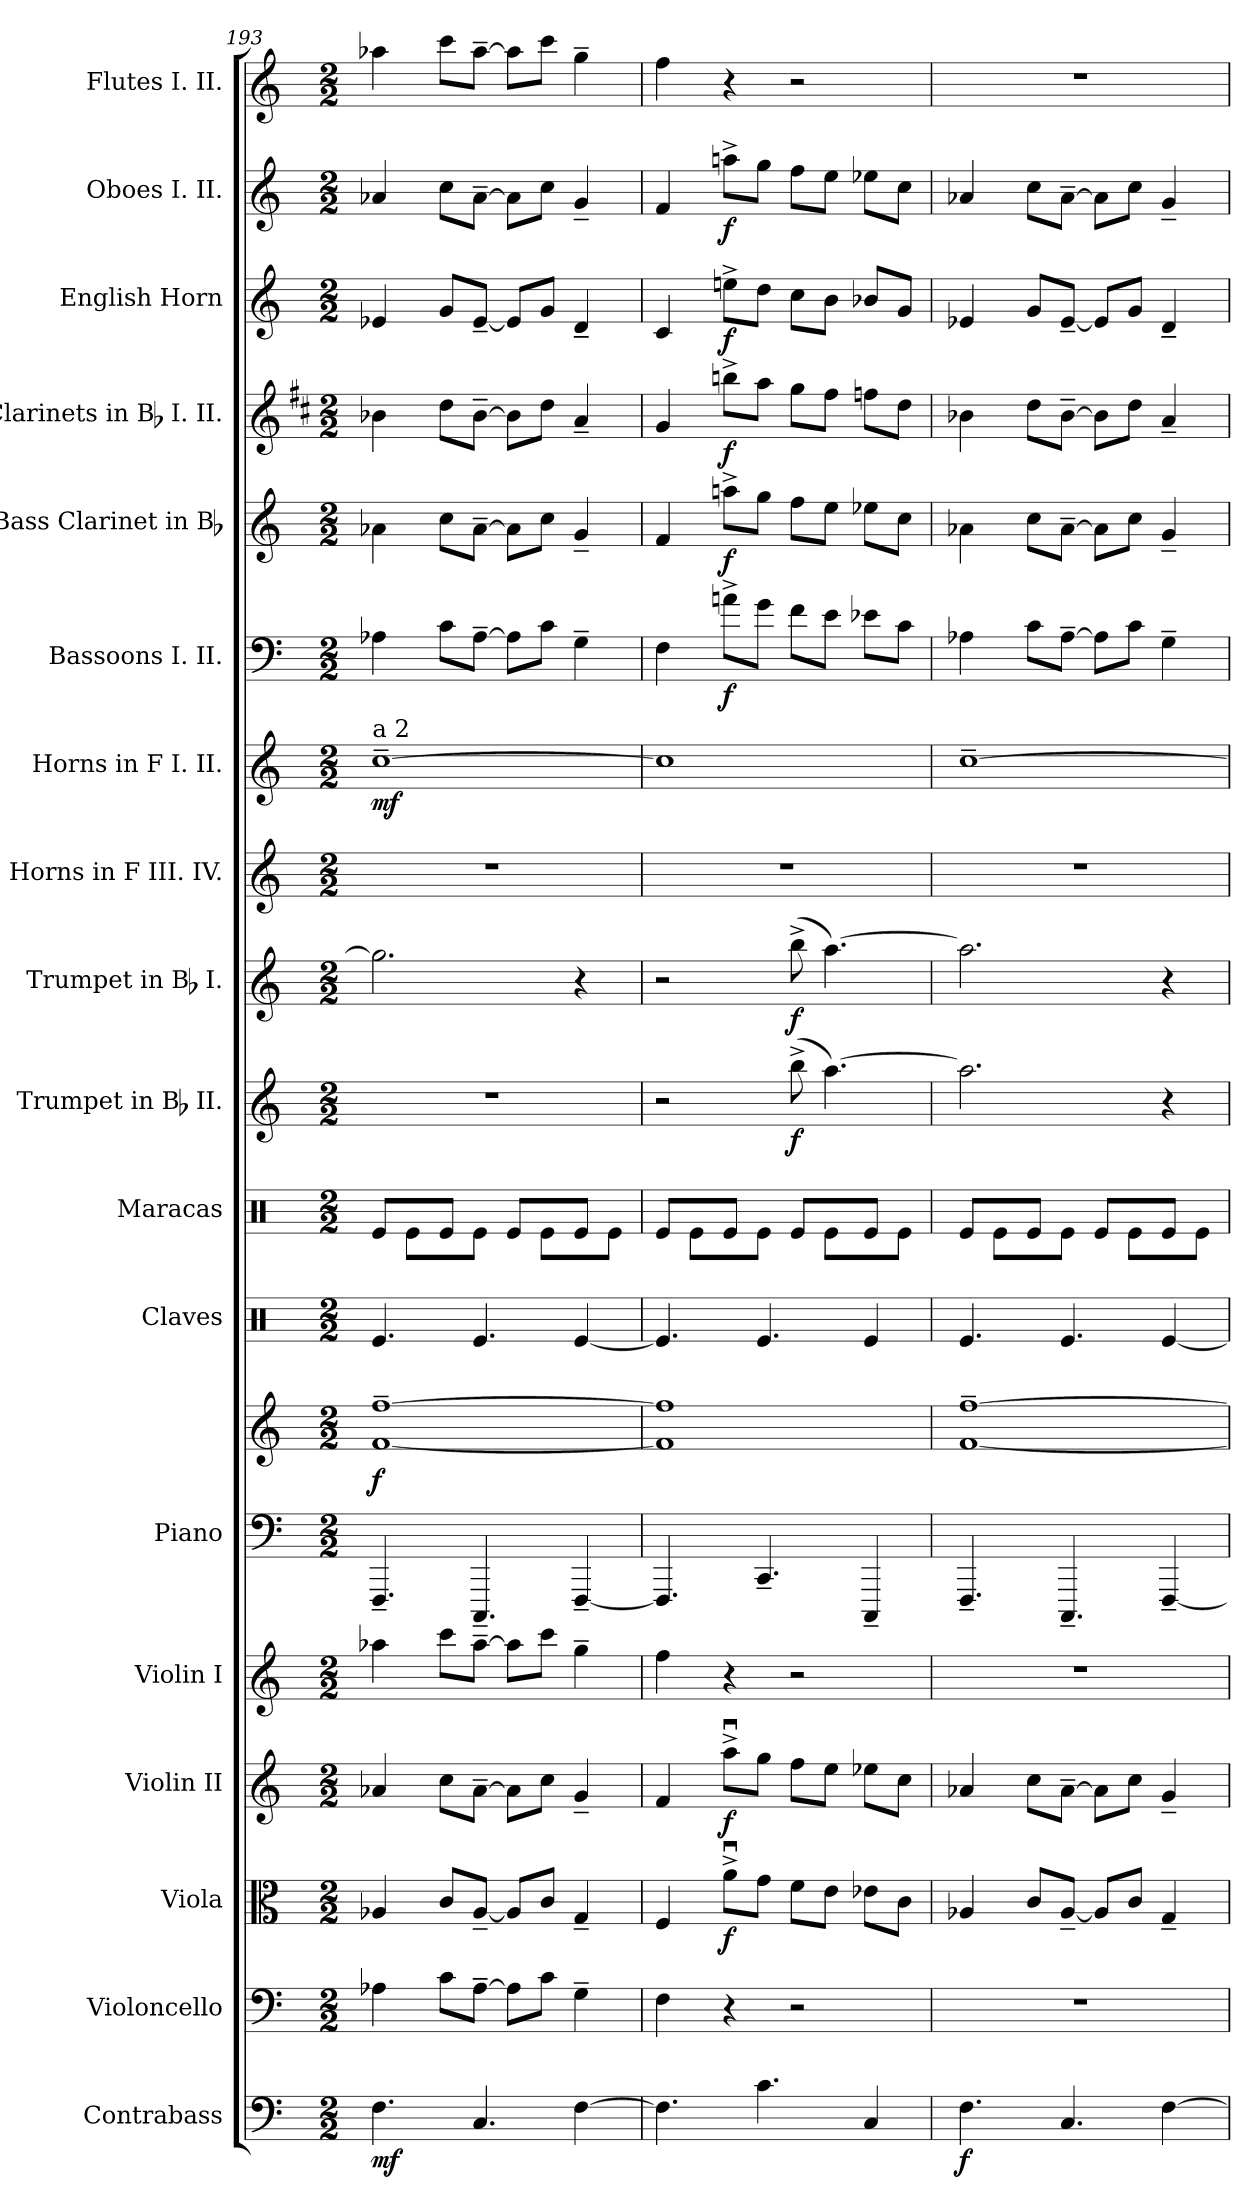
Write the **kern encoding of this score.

**kern	**dynam	**kern	**kern	**dynam	**kern	**dynam	**kern	**kern	**kern	**dynam	**kern	**kern	**kern	**dynam	**kern	**dynam	**kern	**kern	**dynam	**kern	**dynam	**kern	**dynam	**kern	**dynam	**kern	**dynam	**kern	**dynam	**kern
*part18	*part18	*part17	*part16	*part16	*part15	*part15	*part14	*part13	*part13	*part13	*part12	*part11	*part10	*part10	*part9	*part9	*part8	*part7	*part7	*part6	*part6	*part5	*part5	*part4	*part4	*part3	*part3	*part2	*part2	*part1
*staff19	*staff19	*staff18	*staff17	*staff17	*staff16	*staff16	*staff15	*staff14	*staff13	*staff13/14	*staff12	*staff11	*staff10	*staff10	*staff9	*staff9	*staff8	*staff7	*staff7	*staff6	*staff6	*staff5	*staff5	*staff4	*staff4	*staff3	*staff3	*staff2	*staff2	*staff1
*I"Contrabass	*	*I"Violoncello	*I"Viola	*	*I"Violin II	*	*I"Violin I	*I"Piano	*	*	*I"Claves	*I"Maracas	*I"Trumpet in Bb II.	*	*I"Trumpet in Bb I.	*	*I"Horns in F III. IV.	*I"Horns in F I. II.	*	*I"Bassoons I. II.	*	*I"Bass Clarinet in Bb	*	*I"Clarinets in Bb I. II.	*	*I"English Horn	*	*I"Oboes I. II.	*	*I"Flutes I. II.
*I'Cb.	*	*I'Vc.	*I'Vla.	*	*I'Vln. II	*	*I'Vln. I	*I'Pno.	*	*	*I'Clv.	*	*I'Tpt.	*	*I'Tpt.	*	*I'Hn.	*I'Hn.	*	*I'Bsn.	*	*I'B. Cl.	*	*I'Cl.	*	*	*	*I'Ob.	*	*I'Fl.
*clefF4	*	*clefF4	*clefC3	*	*clefG2	*	*clefG2	*clefF4	*clefG2	*	*clefX	*clefX	*clefG2	*	*clefG2	*	*clefG2	*clefG2	*	*clefF4	*	*clefG2	*	*clefG2	*	*clefG2	*	*clefG2	*	*clefG2
*ITrd7c12	*	*	*	*	*	*	*	*	*	*	*	*	*ITrd1c2	*	*ITrd1c2	*	*ITrd4c7	*ITrd4c7	*	*	*	*ITrd8c14	*	*ITrd1c2	*	*ITrd4c7	*	*	*	*
*k[]	*	*k[]	*k[]	*	*k[]	*	*k[]	*k[]	*k[]	*	*k[]	*k[]	*k[b-e-]	*	*k[b-e-]	*	*k[b-]	*k[b-]	*	*k[]	*	*k[]	*	*k[]	*	*k[b-]	*	*k[]	*	*k[]
*C:	*	*C:	*C:	*	*C:	*	*C:	*C:	*C:	*	*C:	*C:	*	*	*	*	*	*	*	*C:	*	*C:	*	*C:	*	*F:	*	*C:	*	*C:
*M2/2	*	*M2/2	*M2/2	*	*M2/2	*	*M2/2	*M2/2	*M2/2	*	*M2/2	*M2/2	*M2/2	*	*M2/2	*	*M2/2	*M2/2	*	*M2/2	*	*M2/2	*	*M2/2	*	*M2/2	*	*M2/2	*	*M2/2
=193	=193	=193	=193	=193	=193	=193	=193	=193	=193	=193	=193	=193	=193	=193	=193	=193	=193	=193	=193	=193	=193	=193	=193	=193	=193	=193	=193	=193	=193	=193
*	*	*	*	*	*	*	*	*	*	*	*	*^	*	*	*	*	*	*	*	*	*	*	*	*	*	*	*	*	*	*
!	!	!	!	!	!	!	!	!	!	!	!	!	!	!	!	!	!	!	!LO:TX:a:t=a 2	!	!	!	!	!	!	!	!	!	!	!	!
4.FFi\	mf	4A-Xi\	4A-Xi/	.	4a-Xi/	.	4aa-Xi\	4.FFF~i/	[<1fi~ [>1ffi~	f	4.Rei/	8Rei/L	8ryy	1r	.	2.ffi\]	.	1r	[>1f~i	mf	4A-Xi\	.	4A-Xi\	.	4a-Xi\	.	4A-Xi/	.	4a-Xi/	.	4aa-Xi\
.	.	.	.	.	.	.	.	.	.	.	.	8ryy	8Rei\L	.	.	.	.	.	.	.	.	.	.	.	.	.	.	.	.	.	.
.	.	8ci\L	8ci/L	.	8cci\L	.	8ccci\L	.	.	.	.	8Rei/J	8ryy	.	.	.	.	.	.	.	8ci\L	.	8ci\L	.	8cci\L	.	8ci/L	.	8cci\L	.	8ccci\L
4.CCi/	.	[>8A-~i\J	[<8A-~i/J	.	[>8a-~i\J	.	[>8aa-~i\J	4.CCC~i/	.	.	4.Rei/	8ryy	8Rei\J	.	.	.	.	.	.	.	[>8A-~i\J	.	[>8A-~i\J	.	[>8a-~i\J	.	[<8A-~i/J	.	[>8a-~i\J	.	[>8aa-~i\J
.	.	8A-i\L]	8A-i/L]	.	8a-i\L]	.	8aa-i\L]	.	.	.	.	8Rei/L	8ryy	.	.	.	.	.	.	.	8A-i\L]	.	8A-i\L]	.	8a-i\L]	.	8A-i/L]	.	8a-i\L]	.	8aa-i\L]
.	.	8ci\J	8ci/J	.	8cci\J	.	8ccci\J	.	.	.	.	8ryy	8Rei\L	.	.	.	.	.	.	.	8ci\J	.	8ci\J	.	8cci\J	.	8ci/J	.	8cci\J	.	8ccci\J
[>4FFi\	.	4G~i\	4G~i/	.	4g~i/	.	4gg~i\	[<4FFF~i/	.	.	[<4Rei/	8Rei/J	8ryy	.	.	4r	.	.	.	.	4G~i\	.	4G~i/	.	4g~i/	.	4G~i/	.	4g~i/	.	4gg~i\
.	.	.	.	.	.	.	.	.	.	.	.	8ryy	8Rei\J	.	.	.	.	.	.	.	.	.	.	.	.	.	.	.	.	.	.
=194	=194	=194	=194	=194	=194	=194	=194	=194	=194	=194	=194	=194	=194	=194	=194	=194	=194	=194	=194	=194	=194	=194	=194	=194	=194	=194	=194	=194	=194	=194	=194
4.FFi\]	.	4Fi\	4Fi/	.	4fi/	.	4ffi\	4.FFFi/]	1fi] 1ffi]	.	4.Rei/]	8Rei/L	8ryy	2r	.	2r	.	1r	1fi]	.	4Fi\	.	4Fi/	.	4fi/	.	4Fi/	.	4fi/	.	4ffi\
.	.	.	.	.	.	.	.	.	.	.	.	8ryy	8Rei\L	.	.	.	.	.	.	.	.	.	.	.	.	.	.	.	.	.	.
.	.	4r	8au^i\L	f	8aau^i\L	f	4r	.	.	.	.	8Rei/J	8ryy	.	.	.	.	.	.	.	8an^i\L	f	8an^i\L	f	8aan^i\L	f	8an^i\L	f	8aan^i\L	f	4r
4.Ci\	.	.	8gi\J	.	8ggi\J	.	.	4.CC~i/	.	.	4.Rei/	8ryy	8Rei\J	.	.	.	.	.	.	.	8gi\J	.	8gi\J	.	8ggi\J	.	8gi\J	.	8ggi\J	.	.
.	.	2r	8fi\L	.	8ffi\L	.	2r	.	.	.	.	8Rei/L	8ryy	(8aa^i\	f	(8aa^i\	f	.	.	.	8fi\L	.	8fi\L	.	8ffi\L	.	8fi\L	.	8ffi\L	.	2r
.	.	.	8ei\J	.	8eei\J	.	.	.	.	.	.	8ryy	8Rei\L	[>4.ggi\)	.	[>4.ggi\)	.	.	.	.	8ei\J	.	8ei\J	.	8eei\J	.	8ei\J	.	8eei\J	.	.
4CCi/	.	.	8e-Xi\L	.	8ee-Xi\L	.	.	4CCC~i/	.	.	4Rei/	8Rei/J	8ryy	.	.	.	.	.	.	.	8e-Xi\L	.	8e-Xi\L	.	8ee-Xi\L	.	8e-Xi/L	.	8ee-Xi\L	.	.
.	.	.	8ci\J	.	8cci\J	.	.	.	.	.	.	8ryy	8Rei\J	.	.	.	.	.	.	.	8ci\J	.	8ci\J	.	8cci\J	.	8ci/J	.	8cci\J	.	.
=195	=195	=195	=195	=195	=195	=195	=195	=195	=195	=195	=195	=195	=195	=195	=195	=195	=195	=195	=195	=195	=195	=195	=195	=195	=195	=195	=195	=195	=195	=195	=195
4.FFi\	f	1r	4A-Xi/	.	4a-Xi/	.	1r	4.FFF~i/	[<1fi~ [>1ffi~	.	4.Rei/	8Rei/L	8ryy	2.ggi\]	.	2.ggi\]	.	1r	[>1f~i	.	4A-Xi\	.	4A-Xi\	.	4a-Xi\	.	4A-Xi/	.	4a-Xi/	.	1r
.	.	.	.	.	.	.	.	.	.	.	.	8ryy	8Rei\L	.	.	.	.	.	.	.	.	.	.	.	.	.	.	.	.	.	.
.	.	.	8ci/L	.	8cci\L	.	.	.	.	.	.	8Rei/J	8ryy	.	.	.	.	.	.	.	8ci\L	.	8ci\L	.	8cci\L	.	8ci/L	.	8cci\L	.	.
4.CCi/	.	.	[<8A-~i/J	.	[>8a-~i\J	.	.	4.CCC~i/	.	.	4.Rei/	8ryy	8Rei\J	.	.	.	.	.	.	.	[>8A-~i\J	.	[>8A-~i\J	.	[>8a-~i\J	.	[<8A-~i/J	.	[>8a-~i\J	.	.
.	.	.	8A-i/L]	.	8a-i\L]	.	.	.	.	.	.	8Rei/L	8ryy	.	.	.	.	.	.	.	8A-i\L]	.	8A-i\L]	.	8a-i\L]	.	8A-i/L]	.	8a-i\L]	.	.
.	.	.	8ci/J	.	8cci\J	.	.	.	.	.	.	8ryy	8Rei\L	.	.	.	.	.	.	.	8ci\J	.	8ci\J	.	8cci\J	.	8ci/J	.	8cci\J	.	.
[>4FFi\	.	.	4G~i/	.	4g~i/	.	.	[<4FFF~i/	.	.	[<4Rei/	8Rei/J	8ryy	4r	.	4r	.	.	.	.	4G~i\	.	4G~i/	.	4g~i/	.	4G~i/	.	4g~i/	.	.
.	.	.	.	.	.	.	.	.	.	.	.	8ryy	8Rei\J	.	.	.	.	.	.	.	.	.	.	.	.	.	.	.	.	.	.
*	*	*	*	*	*	*	*	*	*	*	*	*v	*v	*	*	*	*	*	*	*	*	*	*	*	*	*	*	*	*	*	*
=	=	=	=	=	=	=	=	=	=	=	=	=	=	=	=	=	=	=	=	=	=	=	=	=	=	=	=	=	=	=
*-	*-	*-	*-	*-	*-	*-	*-	*-	*-	*-	*-	*-	*-	*-	*-	*-	*-	*-	*-	*-	*-	*-	*-	*-	*-	*-	*-	*-	*-	*-
